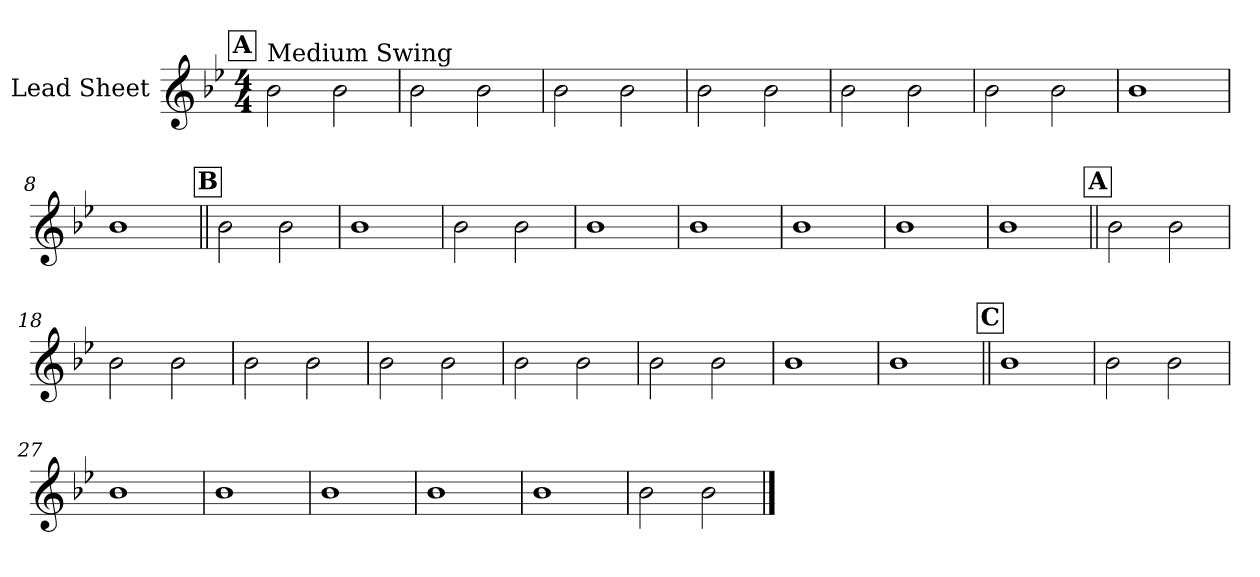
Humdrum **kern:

**kern
*part1
*staff1
*I"Lead Sheet
*clefG2
*k[b-e-]
*B-:
*M4/4
!!LO:REH:place=s1:a:fs=14:t=A
=1
!LO:TX:a:t=Medium Swing
2b-\
2b-\
=2
2b-\
2b-\
=3
2b-\
2b-\
=4
2b-\
2b-\
!!LO:LB:g=z
=5
2b-\
2b-\
=6
2b-\
2b-\
=7
1b-
=8
1b-
!!LO:LB:g=z
!!LO:REH:place=s1:a:fs=14:t=B
=9||
2b-\
2b-\
=10
1b-
=11
2b-\
2b-\
=12
1b-
!!LO:LB:g=z
=13
1b-
=14
1b-
=15
1b-
=16
1b-
!!LO:LB:g=z
!!LO:REH:place=s1:a:fs=14:t=A
=17||
2b-\
2b-\
=18
2b-\
2b-\
=19
2b-\
2b-\
=20
2b-\
2b-\
!!LO:LB:g=z
=21
2b-\
2b-\
=22
2b-\
2b-\
=23
1b-
=24
1b-
!!LO:LB:g=z
!!LO:REH:place=s1:a:fs=14:t=C
=25||
1b-
=26
2b-\
2b-\
=27
1b-
=28
1b-
!!LO:LB:g=z
=29
1b-
=30
1b-
=31
1b-
=32
2b-\
2b-\
==
*-
